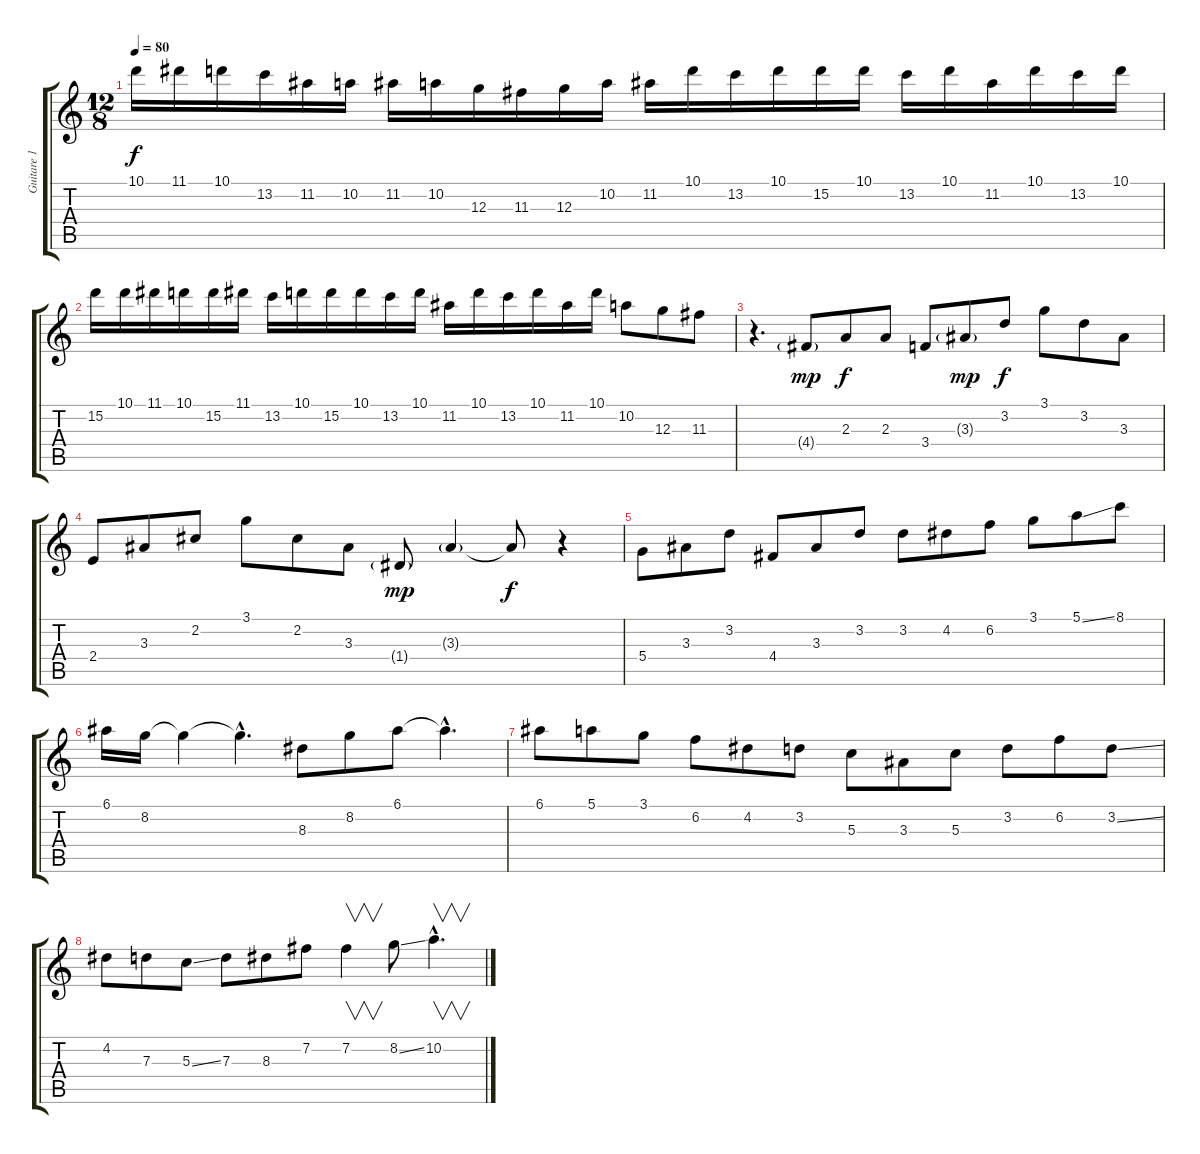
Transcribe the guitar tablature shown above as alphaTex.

\track ("Guitare 1" "Guitare 1") {instrument electricguitarclean}
\staff {score tabs}
\tuning (E4 B3 G3 D3 A2 E2) {hide}
\ts (12 8)
\tempo 80
\clef g2
\ks c
10.1.16{dy f} 11.1.16 10.1.16 13.2.16 11.2.16 10.2.16 11.2.16 10.2.16 12.3.16 11.3.16 12.3.16 10.2.16 11.2.16 10.1.16 13.2.16 10.1.16 15.2.16 10.1.16 13.2.16 10.1.16 11.2.16 10.1.16 13.2.16 10.1.16 |
15.2.16 10.1.16 11.1.16 10.1.16 15.2.16 11.1.16 13.2.16 10.1.16 15.2.16 10.1.16 13.2.16 10.1.16 11.2.16 10.1.16 13.2.16 10.1.16 11.2.16 10.1.16 10.2.8 12.3.8 11.3.8 |
r.4{d} 4.4{g}.8{dy mp} 2.3.8{dy f} 2.3.8 3.4.8 3.3{g}.8{dy mp} 3.2.8{dy f} 3.1.8 3.2.8 3.3.8 |
2.4.8 3.3.8 2.2.8 3.1.8 2.2.8 3.3.8 1.4{g}.8{dy mp} 3.3{g}.4 3.3{t}.8{dy f} r.4 |
5.4.8 3.3.8 3.2.8 4.4.8 3.3.8 3.2.8 3.2.8 4.2.8 6.2.8 3.1.8 5.1{ss}.8 8.1.8 |
6.1.16 8.2.16 8.2{t}.4 8.2{hac t}.4{d} 8.3.8 8.2.8 6.1.8 6.1{hac t}.4{d} |
6.1.8 5.1.8 3.1.8 6.2.8 4.2.8 3.2.8 5.3.8 3.3.8 5.3.8 3.2.8 6.2.8 3.2{ss}.8 |
4.2.8 7.3.8 5.3{ss}.8 7.3.8 8.3.8 7.2.8 7.2.4{v} 8.2{ss}.8 10.2{hac}.4{v d}
